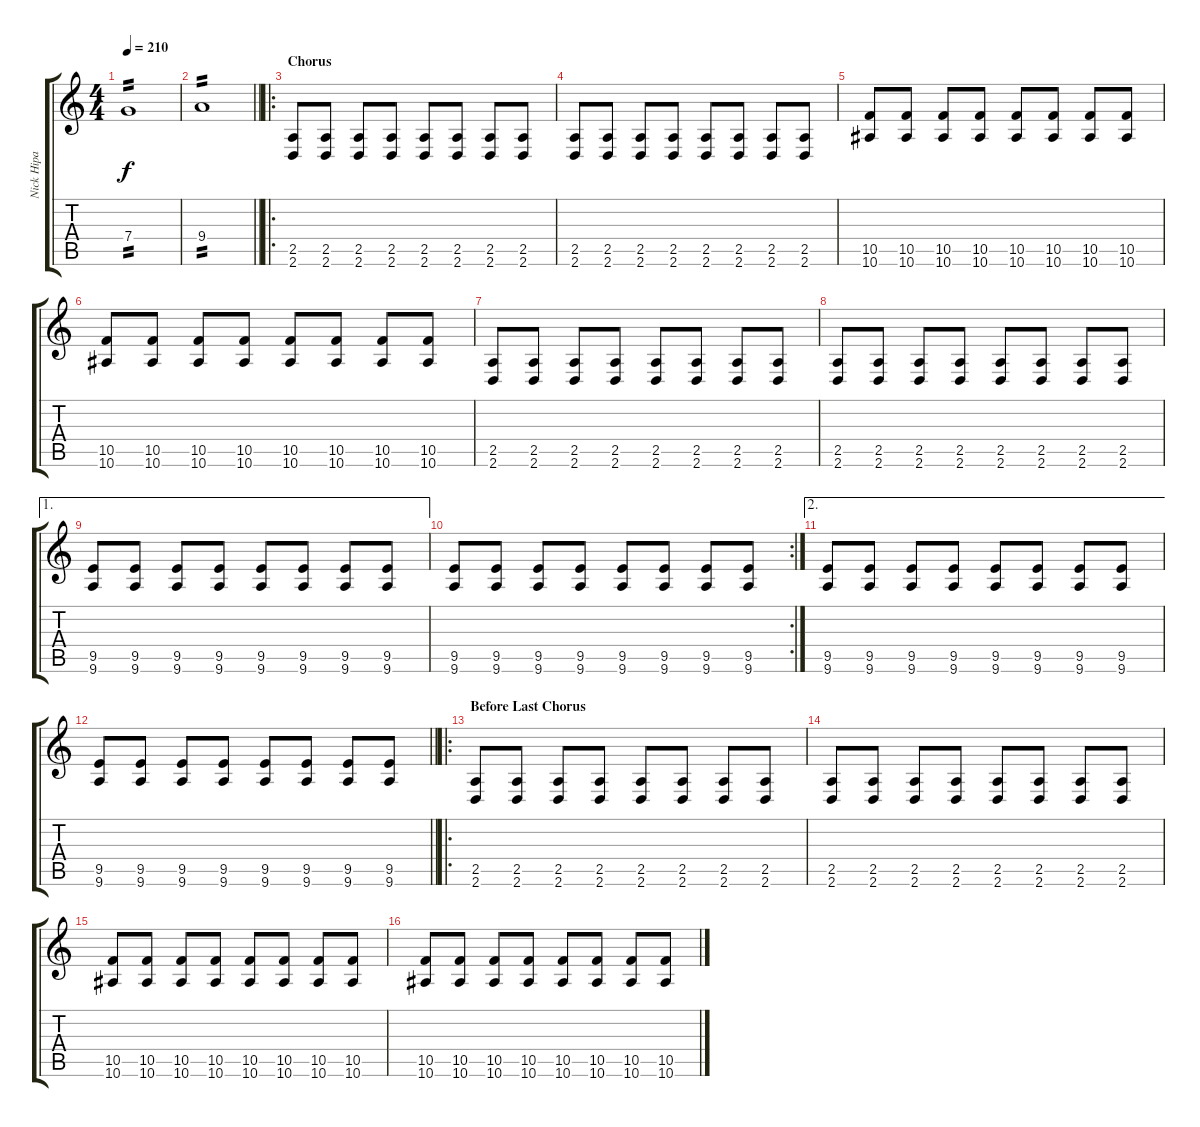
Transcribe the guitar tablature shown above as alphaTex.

\track ("Nick Hipa" "Nick Hipa") {instrument distortionguitar}
\staff {score tabs}
\tuning (D4 A3 F3 C3 G2 C2) {hide}
\ts (4 4)
\tempo 210
\clef g2
\ks c
7.4.1{tp 2 dy f} |
\barLineRight lightlight
9.4.1{tp 2} |
\ro
\section ("" "Chorus")
(2.5 2.6).8 (2.5 2.6).8 (2.5 2.6).8 (2.5 2.6).8 (2.5 2.6).8 (2.5 2.6).8 (2.5 2.6).8 (2.5 2.6).8 |
(2.5 2.6).8 (2.5 2.6).8 (2.5 2.6).8 (2.5 2.6).8 (2.5 2.6).8 (2.5 2.6).8 (2.5 2.6).8 (2.5 2.6).8 |
(10.5 10.6).8 (10.5 10.6).8 (10.5 10.6).8 (10.5 10.6).8 (10.5 10.6).8 (10.5 10.6).8 (10.5 10.6).8 (10.5 10.6).8 |
(10.5 10.6).8 (10.5 10.6).8 (10.5 10.6).8 (10.5 10.6).8 (10.5 10.6).8 (10.5 10.6).8 (10.5 10.6).8 (10.5 10.6).8 |
(2.5 2.6).8 (2.5 2.6).8 (2.5 2.6).8 (2.5 2.6).8 (2.5 2.6).8 (2.5 2.6).8 (2.5 2.6).8 (2.5 2.6).8 |
(2.5 2.6).8 (2.5 2.6).8 (2.5 2.6).8 (2.5 2.6).8 (2.5 2.6).8 (2.5 2.6).8 (2.5 2.6).8 (2.5 2.6).8 |
\ae 1
(9.5 9.6).8 (9.5 9.6).8 (9.5 9.6).8 (9.5 9.6).8 (9.5 9.6).8 (9.5 9.6).8 (9.5 9.6).8 (9.5 9.6).8 |
\rc 2
(9.5 9.6).8 (9.5 9.6).8 (9.5 9.6).8 (9.5 9.6).8 (9.5 9.6).8 (9.5 9.6).8 (9.5 9.6).8 (9.5 9.6).8 |
\ae 2
(9.5 9.6).8 (9.5 9.6).8 (9.5 9.6).8 (9.5 9.6).8 (9.5 9.6).8 (9.5 9.6).8 (9.5 9.6).8 (9.5 9.6).8 |
\barLineRight lightlight
(9.5 9.6).8 (9.5 9.6).8 (9.5 9.6).8 (9.5 9.6).8 (9.5 9.6).8 (9.5 9.6).8 (9.5 9.6).8 (9.5 9.6).8 |
\ro
\section ("" "Before Last Chorus")
(2.5 2.6).8 (2.5 2.6).8 (2.5 2.6).8 (2.5 2.6).8 (2.5 2.6).8 (2.5 2.6).8 (2.5 2.6).8 (2.5 2.6).8 |
(2.5 2.6).8 (2.5 2.6).8 (2.5 2.6).8 (2.5 2.6).8 (2.5 2.6).8 (2.5 2.6).8 (2.5 2.6).8 (2.5 2.6).8 |
(10.5 10.6).8 (10.5 10.6).8 (10.5 10.6).8 (10.5 10.6).8 (10.5 10.6).8 (10.5 10.6).8 (10.5 10.6).8 (10.5 10.6).8 |
(10.5 10.6).8 (10.5 10.6).8 (10.5 10.6).8 (10.5 10.6).8 (10.5 10.6).8 (10.5 10.6).8 (10.5 10.6).8 (10.5 10.6).8
